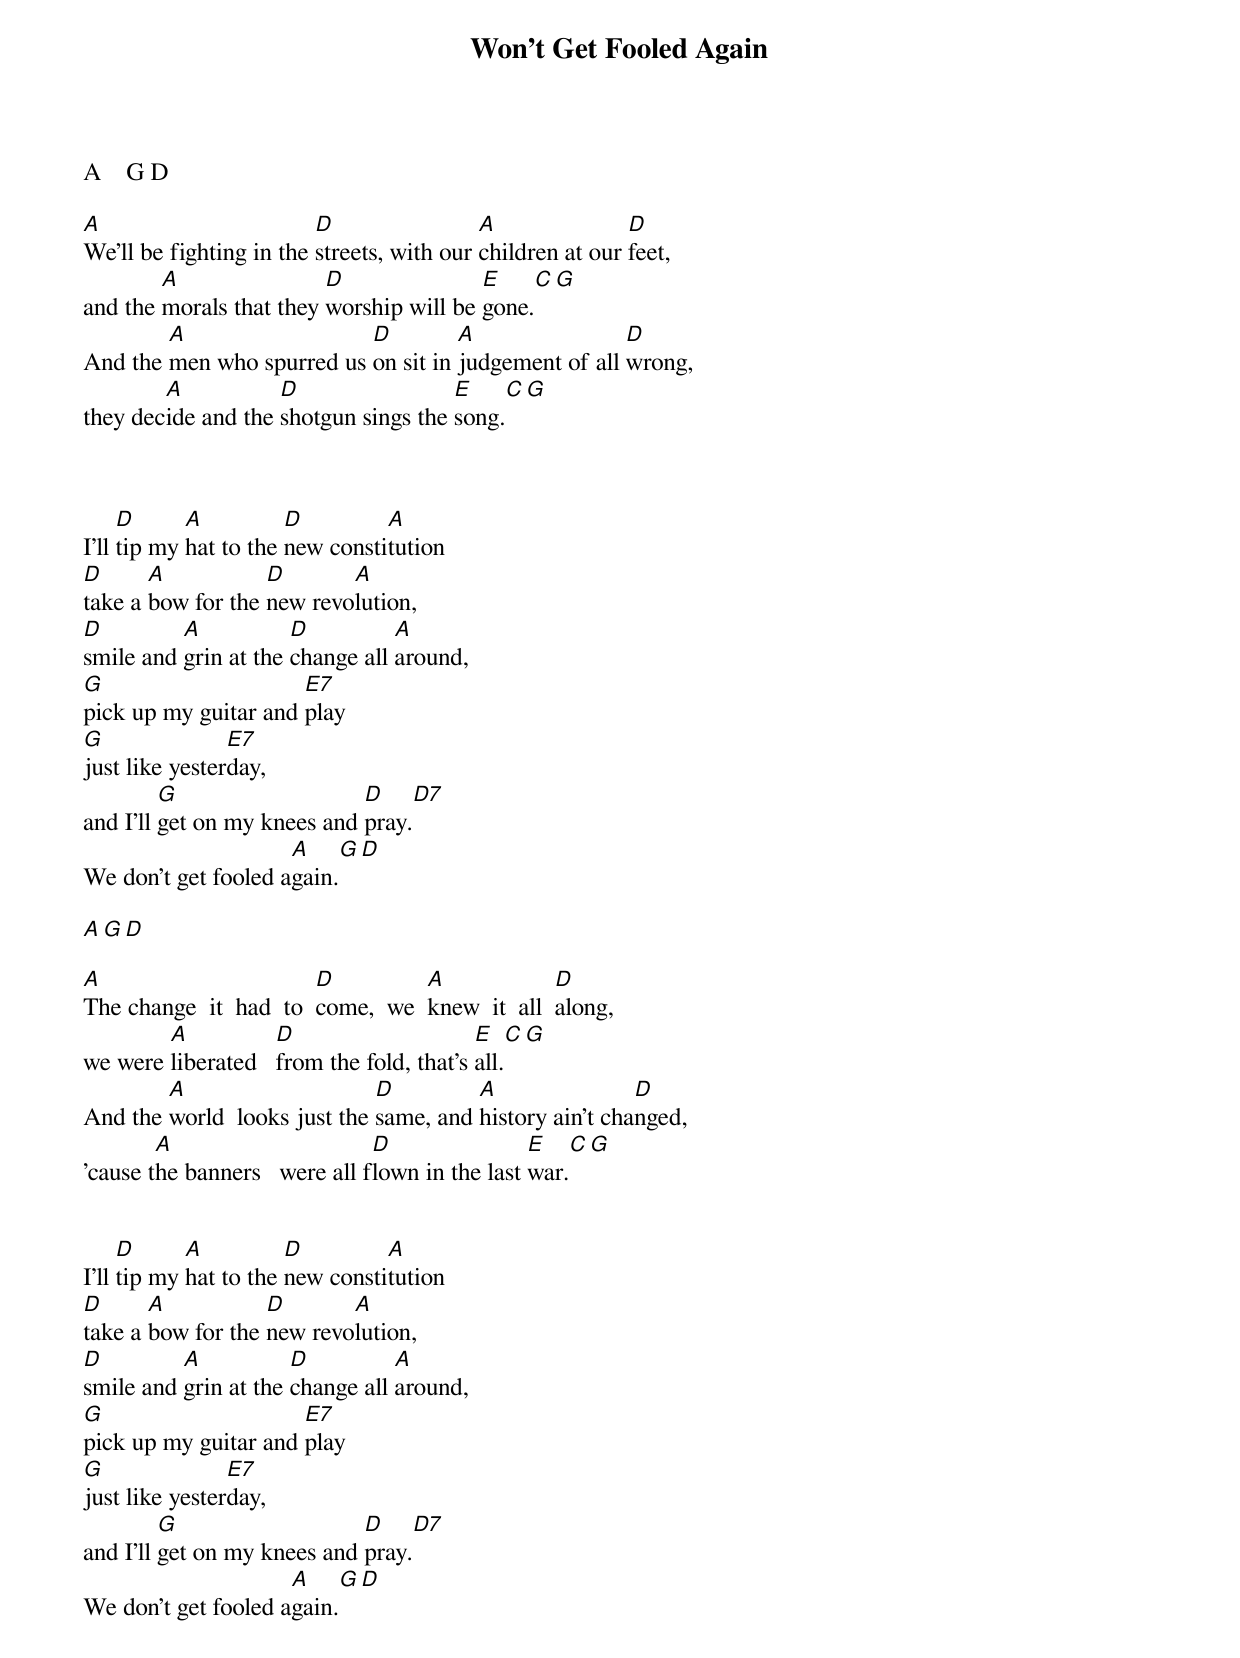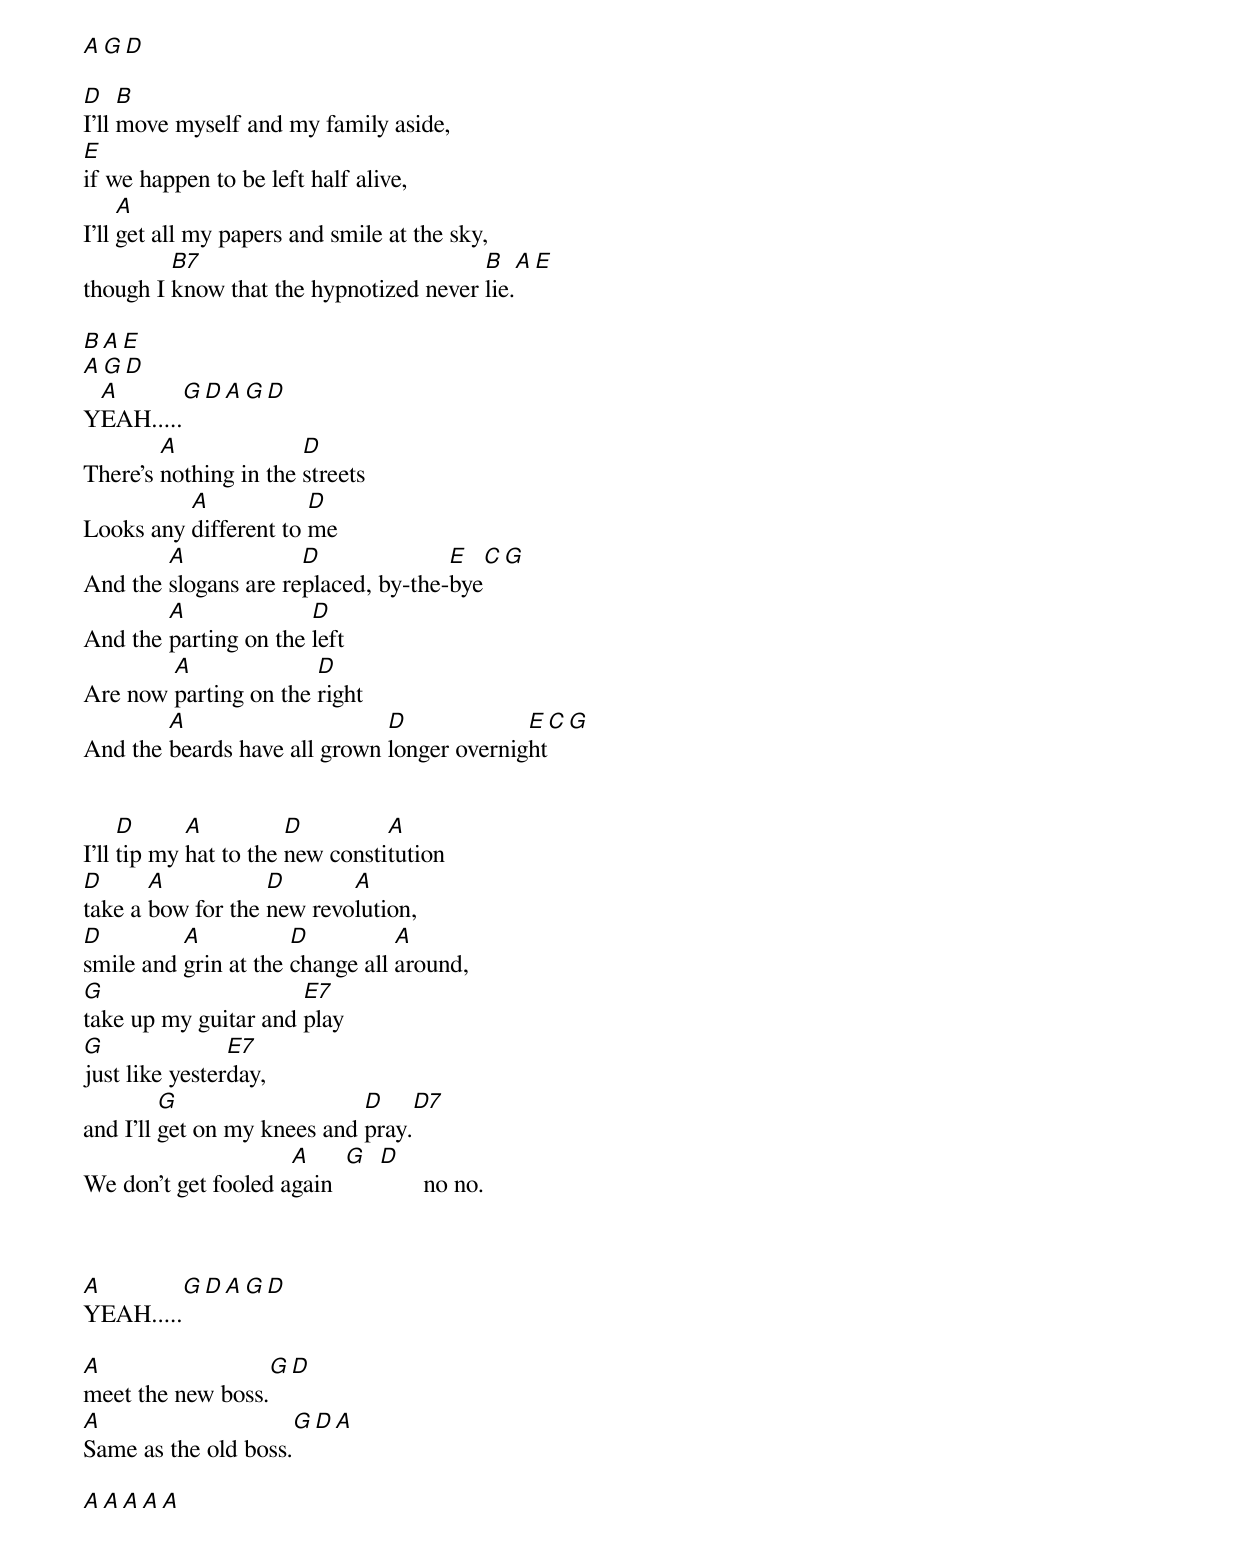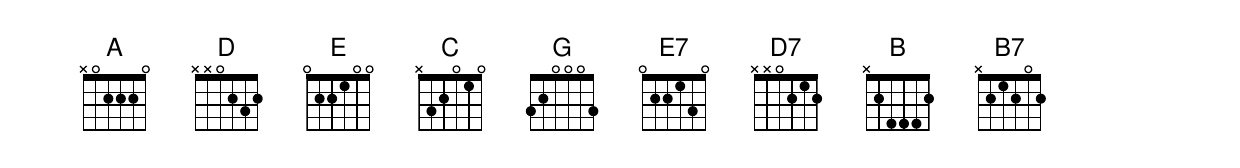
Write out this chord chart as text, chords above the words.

Won't Get Fooled Again
A    G D

A                        D                 A               D
We'll be fighting in the streets, with our children at our feet,
        A                D               E     C G
and the morals that they worship will be gone.
        A                  D         A                D
And the men who spurred us on sit in judgement of all wrong,
        A           D                 E      C G
they decide and the shotgun sings the song.



     D      A          D         A
I'll tip my hat to the new constitution
D      A           D       A
take a bow for the new revolution,
D         A           D          A
smile and grin at the change all around,
G                     E7
pick up my guitar and play
G               E7
just like yesterday,
         G                   D        D7
and I'll get on my knees and pray.
                     A     G D
We don't get fooled again.

A     G D

A                        D          A              D
The change  it  had  to  come,  we  knew  it  all  along,
        A           D                     E     C G
we were liberated   from the fold, that's all.
        A                     D         A                D
And the world  looks just the same, and history ain't changed,
        A                      D                E      C G
'cause the banners   were all flown in the last war.


     D      A          D         A
I'll tip my hat to the new constitution
D      A           D       A
take a bow for the new revolution,
D         A           D          A
smile and grin at the change all around,
G                     E7
pick up my guitar and play
G               E7
just like yesterday,
         G                   D        D7
and I'll get on my knees and pray.
                     A     G D
We don't get fooled again.

A     G D

D    B
I'll move myself and my family aside,
E
if we happen to be left half alive,
     A
I'll get all my papers and smile at the sky,
         B7                             B     A  E
though I know that the hypnotized never lie.

B   A E
A   G D
 A        G D      A   G D
YEAH.....
        A              D
There's nothing in the streets
          A            D
Looks any different to me
        A             D              E   C  G
And the slogans are replaced, by-the-bye
        A              D
And the parting on the left
        A              D
Are now parting on the right
        A                     D             E  C  G
And the beards have all grown longer overnight


     D      A          D         A
I'll tip my hat to the new constitution
D      A           D       A
take a bow for the new revolution,
D         A           D          A
smile and grin at the change all around,
G                     E7
take up my guitar and play
G               E7
just like yesterday,
         G                   D        D7
and I'll get on my knees and pray.
                     A     G D
We don't get fooled again           no no.



A        G D      A   G D
YEAH.....

A                    G   D
meet the new boss.
A                    G   D   A
Same as the old boss.

A   A   A   A   A
